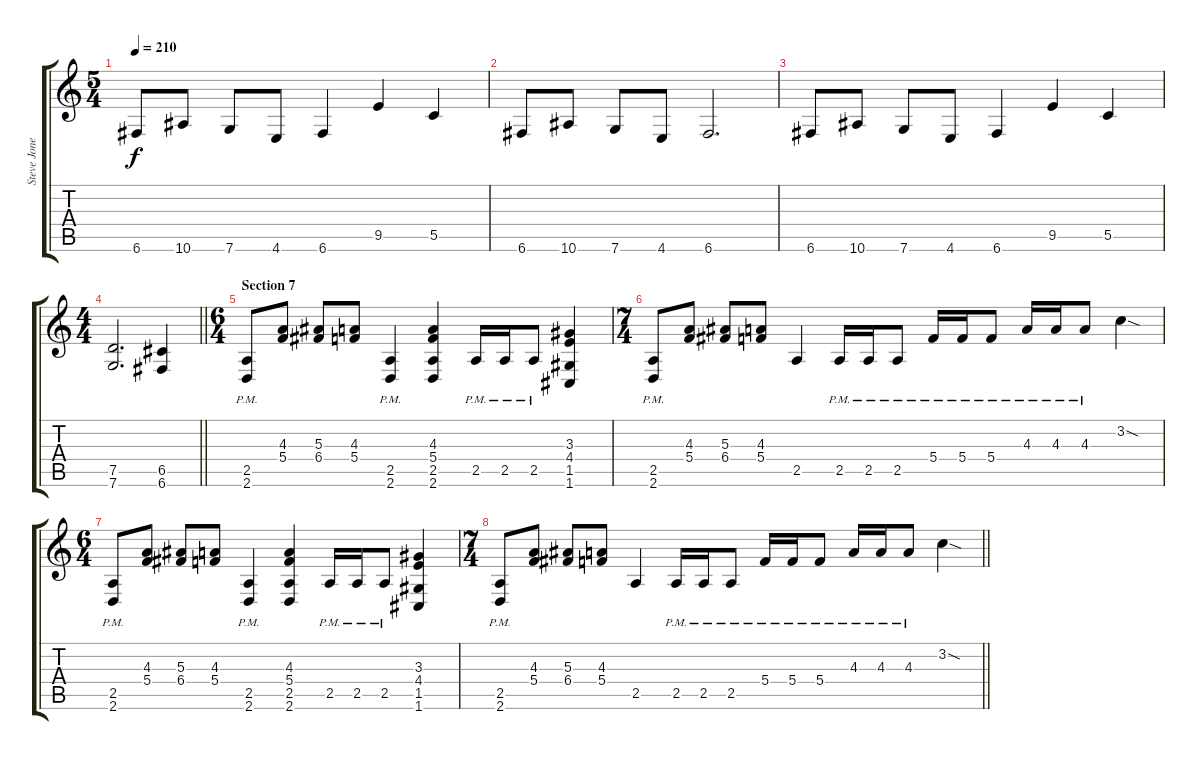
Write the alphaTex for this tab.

\track ("Steve Jones - guitar" "Steve Jone") {instrument distortionguitar}
\staff {score tabs}
\tuning (D4 A3 F3 C3 G2 C2) {hide}
\ts (5 4)
\tempo 210
\clef g2
\ks c
6.6.8{dy f} 10.6.8 7.6.8 4.6.8 6.6.4 9.5.4 5.5.4 |
6.6.8 10.6.8 7.6.8 4.6.8 6.6.2{d} |
6.6.8 10.6.8 7.6.8 4.6.8 6.6.4 9.5.4 5.5.4 |
\ts (4 4)
\barLineRight lightlight
(7.5 7.6).2{d} (6.5 6.6).4 |
\ts (6 4)
\section ("" "Section 7")
(2.5{pm} 2.6{pm}).8 (4.3 5.4).8 (5.3 6.4).8 (4.3 5.4).8 (2.5{pm} 2.6{pm}).4 (4.3 5.4 2.5 2.6).4 2.5{pm}.16 2.5{pm}.16 2.5{pm}.8 (3.3 4.4 1.5 1.6).4 |
\ts (7 4)
(2.5{pm} 2.6{pm}).8 (4.3 5.4).8 (5.3 6.4).8 (4.3 5.4).8 2.5.4 2.5{pm}.16 2.5{pm}.16 2.5{pm}.8 5.4{pm}.16 5.4{pm}.16 5.4{pm}.8 4.3{pm}.16 4.3{pm}.16 4.3{pm}.8 3.2{sod}.4 |
\ts (6 4)
(2.5{pm} 2.6{pm}).8 (4.3 5.4).8 (5.3 6.4).8 (4.3 5.4).8 (2.5{pm} 2.6{pm}).4 (4.3 5.4 2.5 2.6).4 2.5{pm}.16 2.5{pm}.16 2.5{pm}.8 (3.3 4.4 1.5 1.6).4 |
\ts (7 4)
\barLineRight lightlight
(2.5{pm} 2.6{pm}).8 (4.3 5.4).8 (5.3 6.4).8 (4.3 5.4).8 2.5.4 2.5{pm}.16 2.5{pm}.16 2.5{pm}.8 5.4{pm}.16 5.4{pm}.16 5.4{pm}.8 4.3{pm}.16 4.3{pm}.16 4.3{pm}.8 3.2{sod}.4
